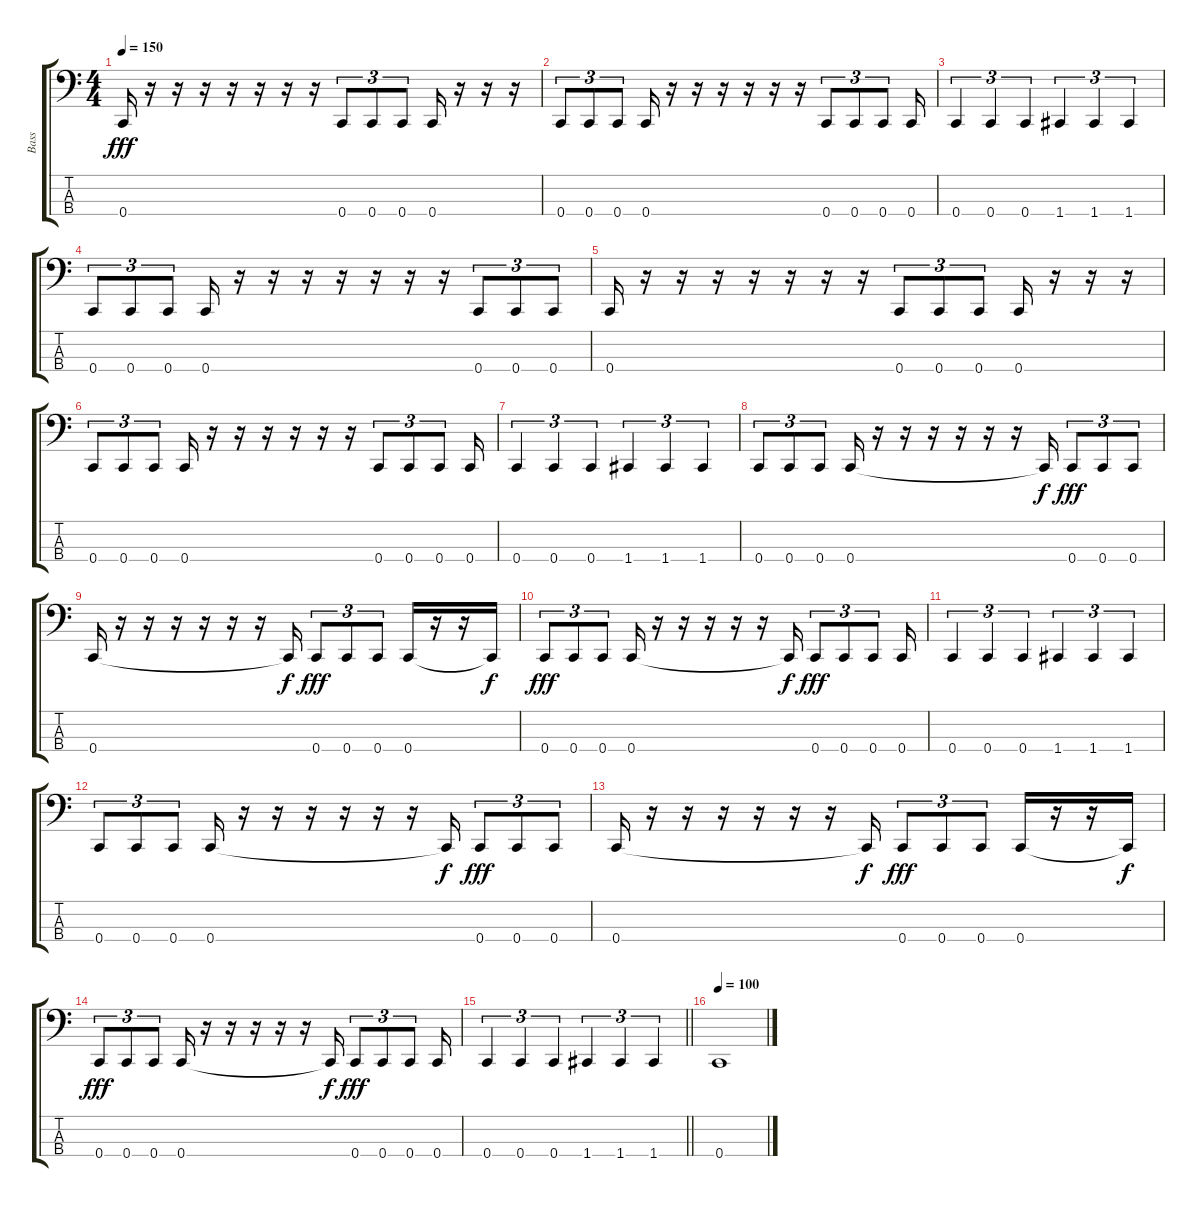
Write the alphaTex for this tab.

\track ("Bass" "Bass") {instrument electricbasspick}
\staff {score tabs}
\tuning (F2 C2 G1 C1) {hide}
\ts (4 4)
\tempo 150
\clef f4
\ks c
0.4.16{dy fff} r.16 r.16 r.16 r.16 r.16 r.16 r.16 0.4.8{tu (3 2)} 0.4.8{tu (3 2)} 0.4.8{tu (3 2)} 0.4.16 r.16 r.16 r.16 |
0.4.8{tu (3 2)} 0.4.8{tu (3 2)} 0.4.8{tu (3 2)} 0.4.16 r.16 r.16 r.16 r.16 r.16 r.16 0.4.8{tu (3 2)} 0.4.8{tu (3 2)} 0.4.8{tu (3 2)} 0.4.16 |
0.4.4{tu (3 2)} 0.4.4{tu (3 2)} 0.4.4{tu (3 2)} 1.4.4{tu (3 2)} 1.4.4{tu (3 2)} 1.4.4{tu (3 2)} |
0.4.8{tu (3 2)} 0.4.8{tu (3 2)} 0.4.8{tu (3 2)} 0.4.16 r.16 r.16 r.16 r.16 r.16 r.16 r.16 0.4.8{tu (3 2)} 0.4.8{tu (3 2)} 0.4.8{tu (3 2)} |
0.4.16 r.16 r.16 r.16 r.16 r.16 r.16 r.16 0.4.8{tu (3 2)} 0.4.8{tu (3 2)} 0.4.8{tu (3 2)} 0.4.16 r.16 r.16 r.16 |
0.4.8{tu (3 2)} 0.4.8{tu (3 2)} 0.4.8{tu (3 2)} 0.4.16 r.16 r.16 r.16 r.16 r.16 r.16 0.4.8{tu (3 2)} 0.4.8{tu (3 2)} 0.4.8{tu (3 2)} 0.4.16 |
0.4.4{tu (3 2)} 0.4.4{tu (3 2)} 0.4.4{tu (3 2)} 1.4.4{tu (3 2)} 1.4.4{tu (3 2)} 1.4.4{tu (3 2)} |
0.4.8{tu (3 2)} 0.4.8{tu (3 2)} 0.4.8{tu (3 2)} 0.4.16 r.16 r.16 r.16 r.16 r.16 r.16 0.4{t}.16{dy f} 0.4.8{tu (3 2) dy fff} 0.4.8{tu (3 2)} 0.4.8{tu (3 2)} |
0.4.16 r.16 r.16 r.16 r.16 r.16 r.16 0.4{t}.16{dy f} 0.4.8{tu (3 2) dy fff} 0.4.8{tu (3 2)} 0.4.8{tu (3 2)} 0.4.16 r.16 r.16 0.4{t}.16{dy f} |
0.4.8{tu (3 2) dy fff} 0.4.8{tu (3 2)} 0.4.8{tu (3 2)} 0.4.16 r.16 r.16 r.16 r.16 r.16 0.4{t}.16{dy f} 0.4.8{tu (3 2) dy fff} 0.4.8{tu (3 2)} 0.4.8{tu (3 2)} 0.4.16 |
0.4.4{tu (3 2)} 0.4.4{tu (3 2)} 0.4.4{tu (3 2)} 1.4.4{tu (3 2)} 1.4.4{tu (3 2)} 1.4.4{tu (3 2)} |
0.4.8{tu (3 2)} 0.4.8{tu (3 2)} 0.4.8{tu (3 2)} 0.4.16 r.16 r.16 r.16 r.16 r.16 r.16 0.4{t}.16{dy f} 0.4.8{tu (3 2) dy fff} 0.4.8{tu (3 2)} 0.4.8{tu (3 2)} |
0.4.16 r.16 r.16 r.16 r.16 r.16 r.16 0.4{t}.16{dy f} 0.4.8{tu (3 2) dy fff} 0.4.8{tu (3 2)} 0.4.8{tu (3 2)} 0.4.16 r.16 r.16 0.4{t}.16{dy f} |
0.4.8{tu (3 2) dy fff} 0.4.8{tu (3 2)} 0.4.8{tu (3 2)} 0.4.16 r.16 r.16 r.16 r.16 r.16 0.4{t}.16{dy f} 0.4.8{tu (3 2) dy fff} 0.4.8{tu (3 2)} 0.4.8{tu (3 2)} 0.4.16 |
\barLineRight lightlight
0.4.4{tu (3 2)} 0.4.4{tu (3 2)} 0.4.4{tu (3 2)} 1.4.4{tu (3 2)} 1.4.4{tu (3 2)} 1.4.4{tu (3 2)} |
\section ("" "")
\tempo 100
0.4.1
